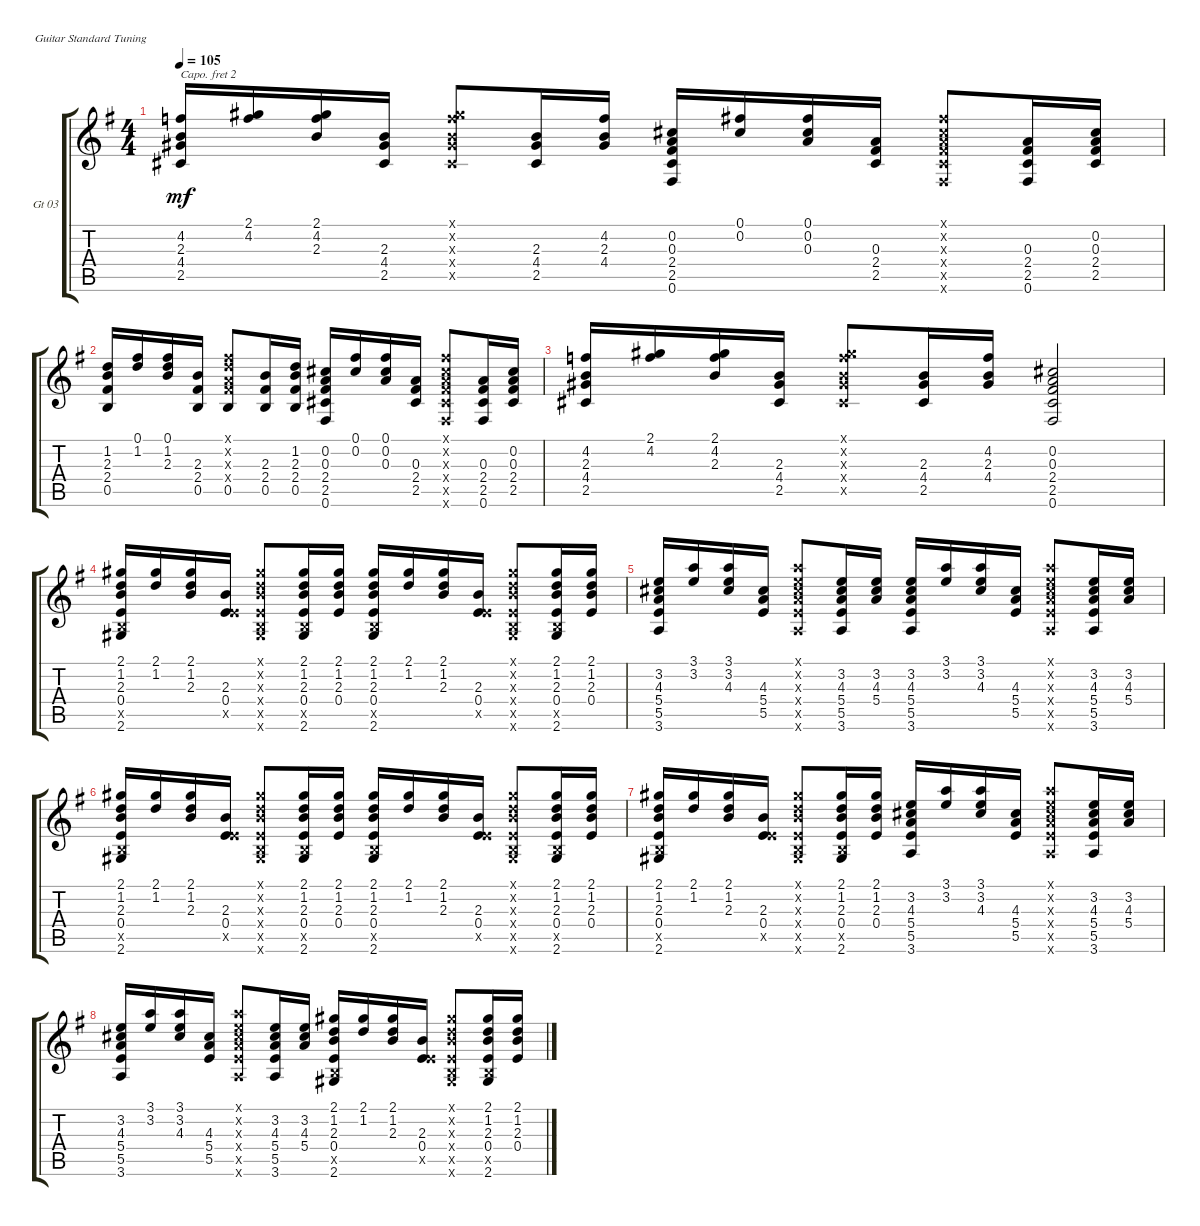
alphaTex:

\defaultSystemsLayout 4
\bracketExtendMode groupsimilarinstruments
\firstSystemTrackNameOrientation horizontal
\otherSystemsTrackNameOrientation horizontal
\track (" Guitare 03" "Gt 03") {solo instrument acousticguitarsteel}
\staff {score tabs}
\capo 2
\tuning (E4 B3 G3 D3 A2 E2)
\ts (4 4)
\tempo 105
\clef g2
\ks eminor
(2.5 4.4 2.3 4.2).16{dy mf} (2.1 4.2).16 (2.3 4.2 2.1).16 (2.3 4.4 2.5).16 (2.5{x} 4.4{x} 2.3{x} 4.2{x} 2.1{x}).8 (2.3 4.4 2.5).16 (2.3 4.4 4.2).16 (2.5 2.4 0.3 0.2 0.6).16 (0.1 0.2).16 (0.3 0.2 0.1).16 (0.3 2.4 2.5).16 (2.5{x} 2.4{x} 0.3{x} 0.2{x} 0.1{x} 0.6{x}).8 (0.3 2.4 2.5 0.6).16 (0.3 2.4 0.2 2.5).16 |
(0.5 2.4 2.3 1.2).16 (0.1 1.2).16 (2.3 1.2 0.1).16 (2.3 2.4 0.5).16 (0.5 2.4{x} 0.3{x} 1.2{x} 0.1{x}).8 (2.3 2.4 0.5).16 (2.3 2.4 1.2 0.5).16 (2.5 2.4 0.3 0.2 0.6).16 (0.1 0.2).16 (0.3 0.2 0.1).16 (0.3 2.4 2.5).16 (2.5{x} 2.4{x} 0.3{x} 0.2{x} 0.1{x} 0.6{x}).8 (0.3 2.4 2.5 0.6).16 (0.3 2.4 0.2 2.5).16 |
\scale
0.518222 (2.5 4.4 2.3 4.2).16 (2.1 4.2).16 (2.3 4.2 2.1).16 (2.3 4.4 2.5).16 (2.5{x} 4.4{x} 2.3{x} 4.2{x} 2.1{x}).8 (2.3 4.4 2.5).16 (2.3 4.4 4.2).16 (2.5 2.4 0.3 0.2 0.6).2 |
\scale
0.481654
\ks g
(0.5{x} 0.4 2.3 1.2 2.6 2.1).16 (2.1 1.2).16 (2.3 1.2 2.1).16 (2.3 0.4 5.5{x}).16 (0.5{x} 0.4{x} 2.3{x} 1.2{x} 2.6{x} 2.1{x}).8 (2.3 0.4 0.5{x} 2.6 1.2 2.1).16 (2.3 0.4 1.2 2.1).16 (0.5{x} 0.4 2.3 1.2 2.6 2.1).16 (2.1 1.2).16 (2.3 1.2 2.1).16 (2.3 0.4 5.5{x}).16 (0.5{x} 0.4{x} 2.3{x} 1.2{x} 2.6{x} 2.1{x}).8 (2.3 0.4 0.5{x} 2.6 1.2 2.1).16 (2.3 0.4 1.2 2.1).16 |
\scale
0.519341 (5.5 5.4 4.3 3.2 3.6).16 (3.1 3.2).16 (4.3 3.2 3.1).16 (4.3 5.4 5.5).16 (5.5{x} 5.4{x} 4.3{x} 3.2{x} 3.1{x} 3.6{x}).8 (4.3 5.4 5.5 3.6 3.2).16 (4.3 5.4 3.2).16 (5.5 5.4 4.3 3.2 3.6).16 (3.1 3.2).16 (4.3 3.2 3.1).16 (4.3 5.4 5.5).16 (5.5{x} 5.4{x} 4.3{x} 3.2{x} 3.1{x} 3.6{x}).8 (4.3 5.4 5.5 3.6 3.2).16 (4.3 5.4 3.2).16 |
\scale
0.48041 (0.5{x} 0.4 2.3 1.2 2.6 2.1).16 (2.1 1.2).16 (2.3 1.2 2.1).16 (2.3 0.4 5.5{x}).16 (0.5{x} 0.4{x} 2.3{x} 1.2{x} 2.6{x} 2.1{x}).8 (2.3 0.4 0.5{x} 2.6 1.2 2.1).16 (2.3 0.4 1.2 2.1).16 (0.5{x} 0.4 2.3 1.2 2.6 2.1).16 (2.1 1.2).16 (2.3 1.2 2.1).16 (2.3 0.4 5.5{x}).16 (0.5{x} 0.4{x} 2.3{x} 1.2{x} 2.6{x} 2.1{x}).8 (2.3 0.4 0.5{x} 2.6 1.2 2.1).16 (2.3 0.4 1.2 2.1).16 |
(0.5{x} 0.4 2.3 1.2 2.6 2.1).16 (2.1 1.2).16 (2.3 1.2 2.1).16 (2.3 0.4 5.5{x}).16 (0.5{x} 0.4{x} 2.3{x} 1.2{x} 2.6{x} 2.1{x}).8 (2.3 0.4 0.5{x} 2.6 1.2 2.1).16 (2.3 0.4 1.2 2.1).16 (5.5 5.4 4.3 3.2 3.6).16 (3.1 3.2).16 (4.3 3.2 3.1).16 (4.3 5.4 5.5).16 (5.5{x} 5.4{x} 4.3{x} 3.2{x} 3.1{x} 3.6{x}).8 (4.3 5.4 5.5 3.6 3.2).16 (4.3 5.4 3.2).16 |
(5.5 5.4 4.3 3.2 3.6).16 (3.1 3.2).16 (4.3 3.2 3.1).16 (4.3 5.4 5.5).16 (5.5{x} 5.4{x} 4.3{x} 3.2{x} 3.1{x} 3.6{x}).8 (4.3 5.4 5.5 3.6 3.2).16 (4.3 5.4 3.2).16 (0.5{x} 0.4 2.3 1.2 2.6 2.1).16 (2.1 1.2).16 (2.3 1.2 2.1).16 (2.3 0.4 5.5{x}).16 (0.5{x} 0.4{x} 2.3{x} 1.2{x} 2.6{x} 2.1{x}).8 (2.3 0.4 0.5{x} 2.6 1.2 2.1).16 (2.3 0.4 1.2 2.1).16
